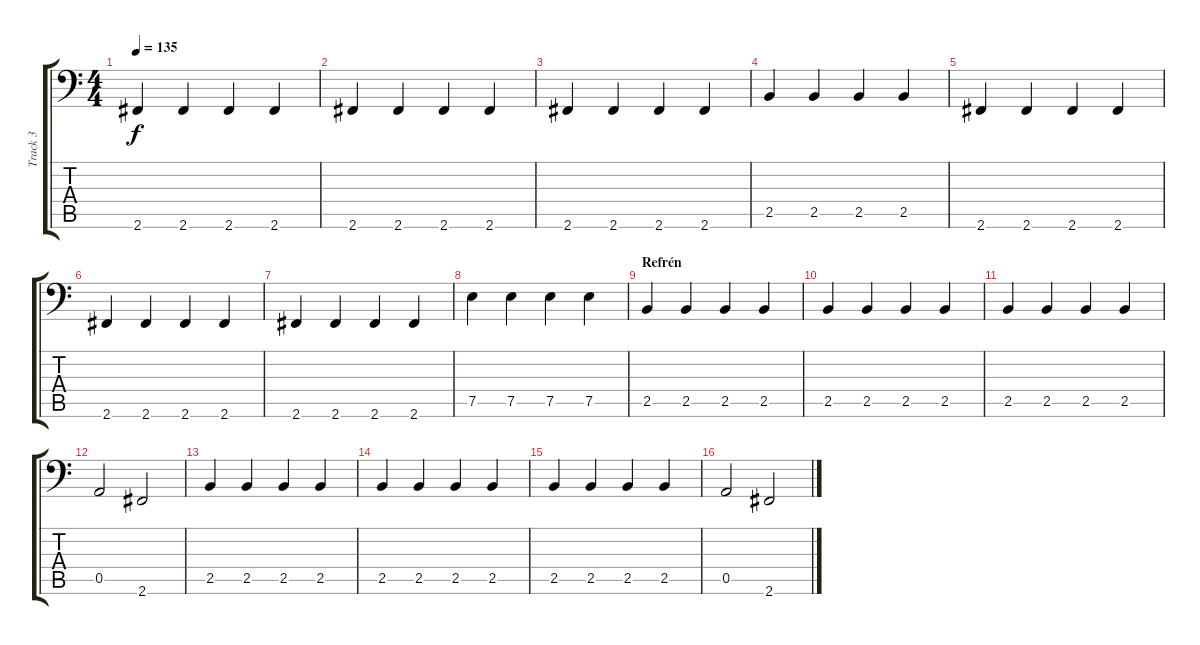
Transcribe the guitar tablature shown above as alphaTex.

\track ("Track 3" "Track 3") {instrument electricbasspick}
\staff {score tabs}
\tuning (E3 B2 G2 D2 A1 E1) {hide}
\ts (4 4)
\tempo 135
\clef f4
\ks c
2.6.4{dy f} 2.6.4 2.6.4 2.6.4 |
2.6.4 2.6.4 2.6.4 2.6.4 |
2.6.4 2.6.4 2.6.4 2.6.4 |
2.5.4 2.5.4 2.5.4 2.5.4 |
2.6.4 2.6.4 2.6.4 2.6.4 |
2.6.4 2.6.4 2.6.4 2.6.4 |
2.6.4 2.6.4 2.6.4 2.6.4 |
7.5.4 7.5.4 7.5.4 7.5.4 |
\section ("" "Refrén")
2.5.4 2.5.4 2.5.4 2.5.4 |
2.5.4 2.5.4 2.5.4 2.5.4 |
2.5.4 2.5.4 2.5.4 2.5.4 |
0.5.2 2.6.2 |
2.5.4 2.5.4 2.5.4 2.5.4 |
2.5.4 2.5.4 2.5.4 2.5.4 |
2.5.4 2.5.4 2.5.4 2.5.4 |
0.5.2 2.6.2
